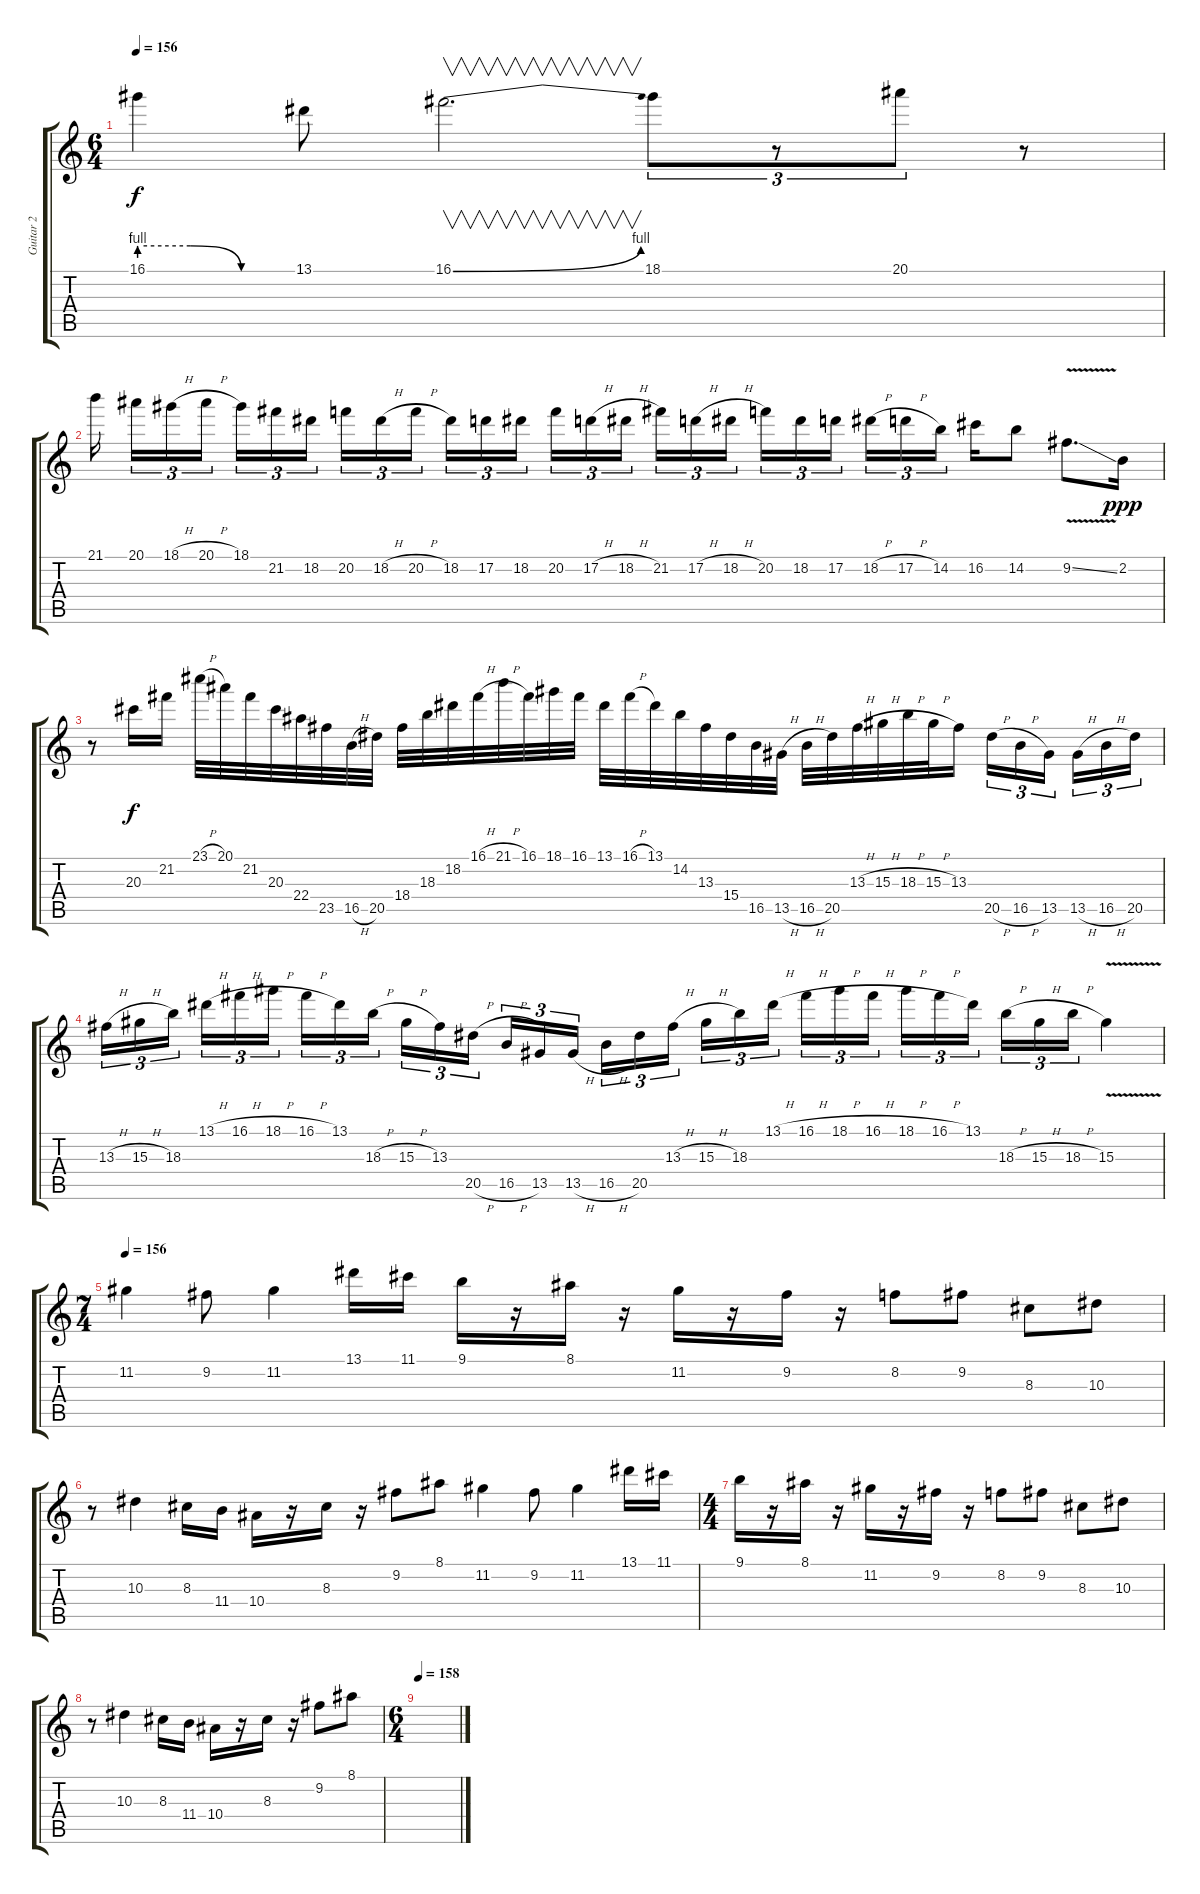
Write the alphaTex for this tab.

\track ("Guitar 2" "Guitar 2") {instrument distortionguitar}
\staff {score tabs}
\tuning (D4 A3 F3 C3 G2 D2) {hide}
\ts (6 4)
\tempo 156
\clef g2
\ks c
16.1{be (custom 0 4 20 4 40 0 60 0)}.4{dy f} 13.1.8 16.1{be (bend 0 0 60 4)}.2{v d} 18.1.8{tu (3 2)} r.8{tu (3 2)} 20.1.8{tu (3 2)} r.8 |
21.1.16 20.1.16{tu (3 2)} 18.1{h}.16{tu (3 2)} 20.1{h}.16{tu (3 2)} 18.1.16{tu (3 2)} 21.2.16{tu (3 2)} 18.2.16{tu (3 2)} 20.2.16{tu (3 2)} 18.2{h}.16{tu (3 2)} 20.2{h}.16{tu (3 2)} 18.2.16{tu (3 2)} 17.2.16{tu (3 2)} 18.2.16{tu (3 2)} 20.2.16{tu (3 2)} 17.2{h}.16{tu (3 2)} 18.2{h}.16{tu (3 2)} 21.2.16{tu (3 2)} 17.2{h}.16{tu (3 2)} 18.2{h}.16{tu (3 2)} 20.2.16{tu (3 2)} 18.2.16{tu (3 2)} 17.2.16{tu (3 2)} 18.2{h}.16{tu (3 2)} 17.2{h}.16{tu (3 2)} 14.2.16{tu (3 2)} 16.2.16 14.2.8 9.2{v ss}.8{d} 2.2.16{dy ppp} |
r.8 20.3.16{dy f} 21.2.16 23.1{h}.32 20.1.32 21.2.32 20.3.32 22.4.32 23.5.32 16.5{h}.32 20.5.32 18.4.32 18.3.32 18.2.32 16.1{h}.32 21.1{h}.32 16.1.32 18.1.32 16.1.32 13.1.32 16.1{h}.32 13.1.32 14.2.32 13.3.32 15.4.32 16.5.32 13.5{h}.32 16.5{h}.32 20.5.32 13.3{h}.32 15.3{h}.32 18.3{h}.32 15.3{h}.32 13.3.16 20.5{h}.16{tu (3 2)} 16.5{h}.16{tu (3 2)} 13.5.16{tu (3 2)} 13.5{h}.16{tu (3 2)} 16.5{h}.16{tu (3 2)} 20.5.16{tu (3 2)} |
13.3{h}.16{tu (3 2)} 15.3{h}.16{tu (3 2)} 18.3.16{tu (3 2)} 13.1{h}.16{tu (3 2)} 16.1{h}.16{tu (3 2)} 18.1{h}.16{tu (3 2)} 16.1{h}.16{tu (3 2)} 13.1.16{tu (3 2)} 18.3{h}.16{tu (3 2)} 15.3{h}.16{tu (3 2)} 13.3.16{tu (3 2)} 20.5{h}.16{tu (3 2)} 16.5{h}.16{tu (3 2)} 13.5.16{tu (3 2)} 13.5{h}.16{tu (3 2)} 16.5{h}.16{tu (3 2)} 20.5.16{tu (3 2)} 13.3{h}.16{tu (3 2)} 15.3{h}.16{tu (3 2)} 18.3.16{tu (3 2)} 13.1{h}.16{tu (3 2)} 16.1{h}.16{tu (3 2)} 18.1{h}.16{tu (3 2)} 16.1{h}.16{tu (3 2)} 18.1{h}.16{tu (3 2)} 16.1{h}.16{tu (3 2)} 13.1.16{tu (3 2)} 18.3{h}.16{tu (3 2)} 15.3{h}.16{tu (3 2)} 18.3{h}.16{tu (3 2)} 15.3{v}.4 |
\ts (7 4)
\tempo 156
11.2.4{volume 10 instrument acousticguitarsteel} 9.2.8 11.2.4 13.1.16 11.1.16 9.1.16 r.16 8.1.16 r.16 11.2.16 r.16 9.2.16 r.16 8.2.8 9.2.8 8.3.8 10.3.8 |
r.8 10.3.4 8.3.16 11.4.16 10.4.16 r.16 8.3.16 r.16 9.2.8 8.1.8 11.2.4 9.2.8 11.2.4 13.1.16 11.1.16 |
\ts (4 4)
9.1.16 r.16 8.1.16 r.16 11.2.16 r.16 9.2.16 r.16 8.2.8 9.2.8 8.3.8 10.3.8 |
r.8 10.3.4 8.3.16 11.4.16 10.4.16 r.16 8.3.16 r.16 9.2.8 8.1.8 |
\ts (6 4)
\tempo 158
